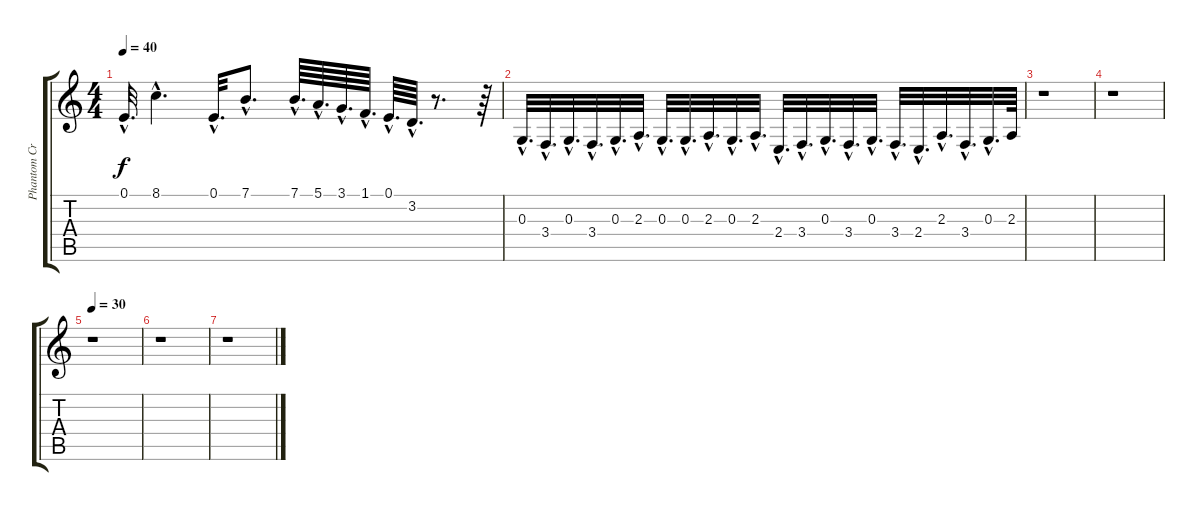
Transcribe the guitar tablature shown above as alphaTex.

\track ("Phantom Cries" "Phantom Cr") {instrument fx2soundtrack}
\staff {score tabs}
\tuning (E4 B3 G3 D3 A2 E2) {hide}
\ts (4 4)
\tempo 40
\clef g2
\ks c
0.1{hac}.32{d dy f volume 9} 8.1{hac}.4{d} 0.1{hac}.32{d} 7.1{hac}.8{d} 7.1{hac}.64{d volume 6} 5.1{hac}.64{d} 3.1{hac}.64{d} 1.1{hac}.64{d} 0.1{hac}.64{d} 3.2{hac}.64{d} r.8{d} r.64 |
0.3{hac}.32{d volume 6 balance 0} 3.4{hac}.32{d} 0.3{hac}.32{d} 3.4{hac}.32{d} 0.3{hac}.32{d} 2.3{hac}.32{d} 0.3{hac}.32{d} 0.3{hac}.32{d} 2.3{hac}.32{d} 0.3{hac}.32{d} 2.3{hac}.32{d} 2.4{hac}.32{d} 3.4{hac}.32{d} 0.3{hac}.32{d} 3.4{hac}.32{d} 0.3{hac}.32{d} 3.4{hac}.32{d} 2.4{hac}.32{d} 2.3{hac}.32{d} 3.4{hac}.32{d} 0.3{hac}.32{d} 2.3.64 |
r.1 |
r.1 |
\tempo 30
r.1 |
r.1 |
r.1
